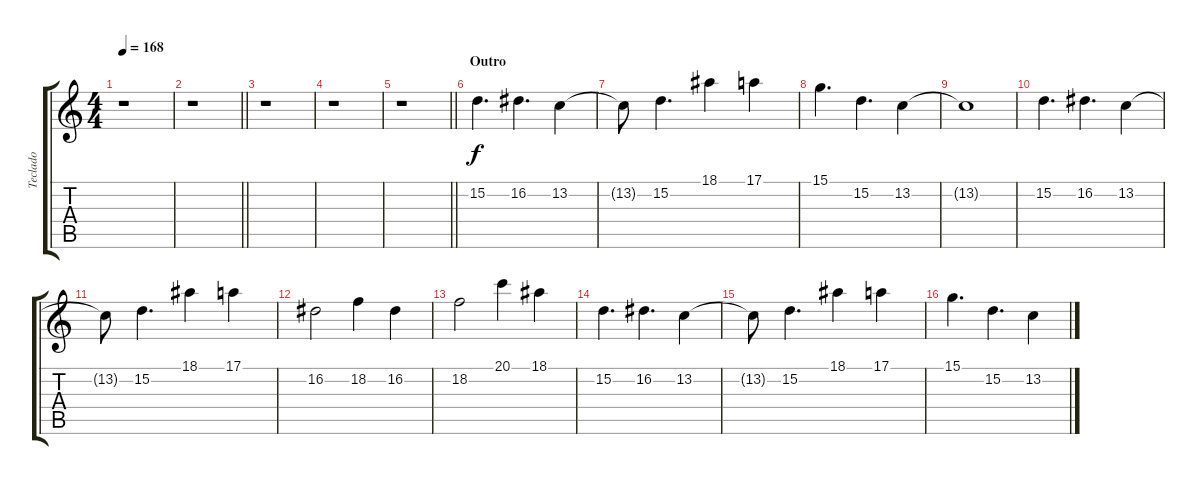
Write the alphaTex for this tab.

\track ("Teclado" "Teclado") {instrument stringensemble1}
\staff {score tabs}
\tuning (E4 B3 G3 D3 A2 E2) {hide}
\ts (4 4)
\tempo 168
\clef g2
\ks c
r.1{dy f} |
\barLineRight lightlight
r.1 |
r.1 |
r.1 |
\barLineRight lightlight
r.1 |
\section ("" "Outro")
15.2.4{d} 16.2.4{d} 13.2.4 |
13.2{t}.8 15.2.4{d} 18.1.4 17.1.4 |
15.1.4{d} 15.2.4{d} 13.2.4 |
13.2{t}.1 |
15.2.4{d} 16.2.4{d} 13.2.4 |
13.2{t}.8 15.2.4{d} 18.1.4 17.1.4 |
16.2.2 18.2.4 16.2.4 |
18.2.2 20.1.4 18.1.4 |
15.2.4{d} 16.2.4{d} 13.2.4 |
13.2{t}.8 15.2.4{d} 18.1.4 17.1.4 |
15.1.4{d} 15.2.4{d} 13.2.4
